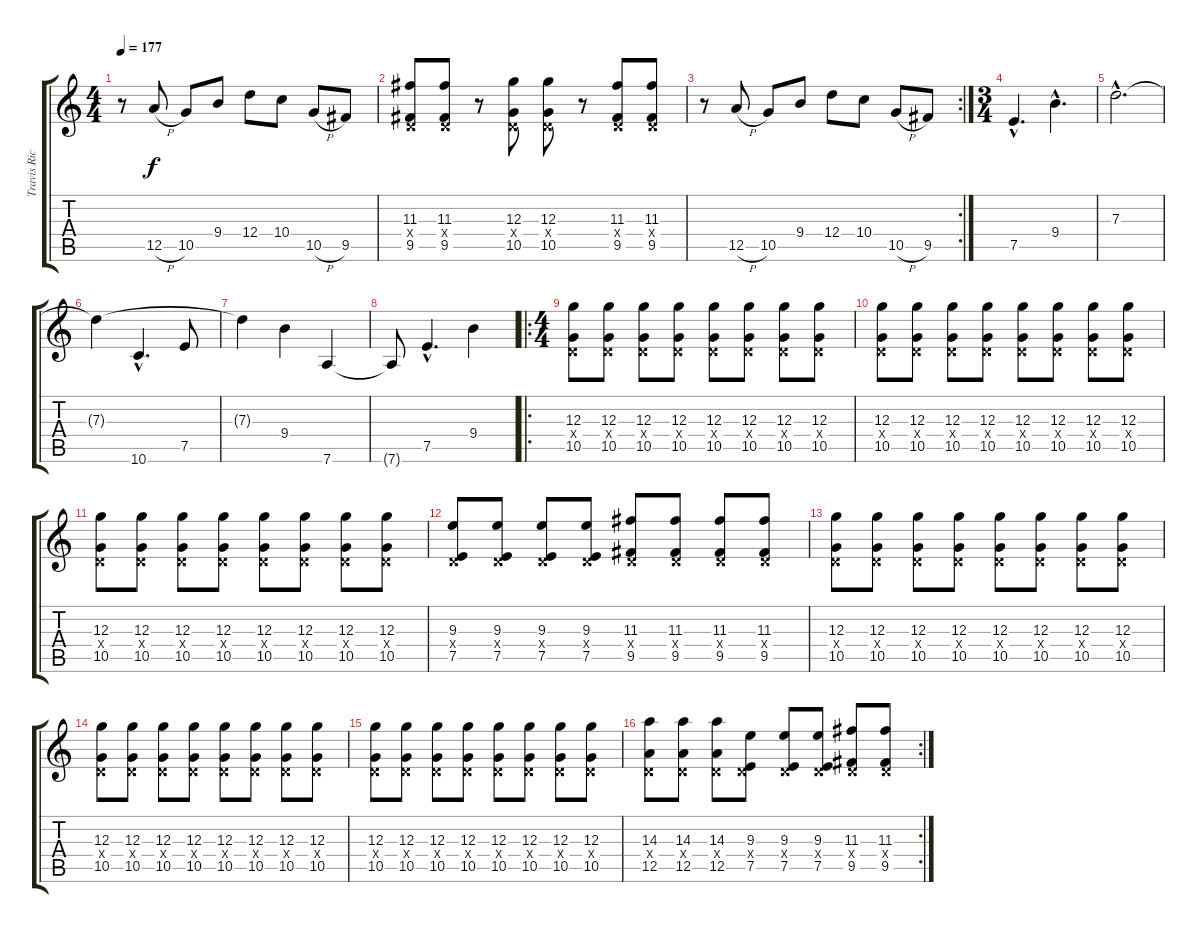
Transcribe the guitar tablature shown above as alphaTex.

\track ("Travis Richter" "Travis Ric") {instrument distortionguitar}
\staff {score tabs}
\tuning (E4 B3 G3 D3 A2 D2) {hide}
\ts (4 4)
\tempo 177
\clef g2
\ks c
r.8{dy f} 12.5{h}.8 10.5.8 9.4.8 12.4.8 10.4.8 10.5{h}.8 9.5.8 |
(11.3 0.4{x} 9.5).8 (11.3 0.4{x} 9.5).8 r.8 (12.3 0.4{x} 10.5).8 (12.3 0.4{x} 10.5).8 r.8 (11.3 0.4{x} 9.5).8 (11.3 0.4{x} 9.5).8 |
\rc 2
r.8 12.5{h}.8 10.5.8 9.4.8 12.4.8 10.4.8 10.5{h}.8 9.5.8 |
\ts (3 4)
7.5{hac}.4{d} 9.4{hac}.4{d} |
7.3{hac}.2{d} |
7.3{t}.4 10.6{hac}.4{d} 7.5.8 |
7.3{t}.4 9.4.4 7.6.4 |
7.6{t}.8 7.5{hac}.4{d} 9.4.4 |
\ro
\ts (4 4)
(12.3 0.4{x} 10.5).8 (12.3 0.4{x} 10.5).8 (12.3 0.4{x} 10.5).8 (12.3 0.4{x} 10.5).8 (12.3 0.4{x} 10.5).8 (12.3 0.4{x} 10.5).8 (12.3 0.4{x} 10.5).8 (12.3 0.4{x} 10.5).8 |
(12.3 0.4{x} 10.5).8 (12.3 0.4{x} 10.5).8 (12.3 0.4{x} 10.5).8 (12.3 0.4{x} 10.5).8 (12.3 0.4{x} 10.5).8 (12.3 0.4{x} 10.5).8 (12.3 0.4{x} 10.5).8 (12.3 0.4{x} 10.5).8 |
(12.3 0.4{x} 10.5).8 (12.3 0.4{x} 10.5).8 (12.3 0.4{x} 10.5).8 (12.3 0.4{x} 10.5).8 (12.3 0.4{x} 10.5).8 (12.3 0.4{x} 10.5).8 (12.3 0.4{x} 10.5).8 (12.3 0.4{x} 10.5).8 |
(9.3 0.4{x} 7.5).8 (9.3 0.4{x} 7.5).8 (9.3 0.4{x} 7.5).8 (9.3 0.4{x} 7.5).8 (11.3 0.4{x} 9.5).8 (11.3 0.4{x} 9.5).8 (11.3 0.4{x} 9.5).8 (11.3 0.4{x} 9.5).8 |
(12.3 0.4{x} 10.5).8 (12.3 0.4{x} 10.5).8 (12.3 0.4{x} 10.5).8 (12.3 0.4{x} 10.5).8 (12.3 0.4{x} 10.5).8 (12.3 0.4{x} 10.5).8 (12.3 0.4{x} 10.5).8 (12.3 0.4{x} 10.5).8 |
(12.3 0.4{x} 10.5).8 (12.3 0.4{x} 10.5).8 (12.3 0.4{x} 10.5).8 (12.3 0.4{x} 10.5).8 (12.3 0.4{x} 10.5).8 (12.3 0.4{x} 10.5).8 (12.3 0.4{x} 10.5).8 (12.3 0.4{x} 10.5).8 |
(12.3 0.4{x} 10.5).8 (12.3 0.4{x} 10.5).8 (12.3 0.4{x} 10.5).8 (12.3 0.4{x} 10.5).8 (12.3 0.4{x} 10.5).8 (12.3 0.4{x} 10.5).8 (12.3 0.4{x} 10.5).8 (12.3 0.4{x} 10.5).8 |
\rc 2
(14.3 0.4{x} 12.5).8 (14.3 0.4{x} 12.5).8 (14.3 0.4{x} 12.5).8 (9.3 0.4{x} 7.5).8 (9.3 0.4{x} 7.5).8 (9.3 0.4{x} 7.5).8 (11.3 0.4{x} 9.5).8 (11.3 0.4{x} 9.5).8
